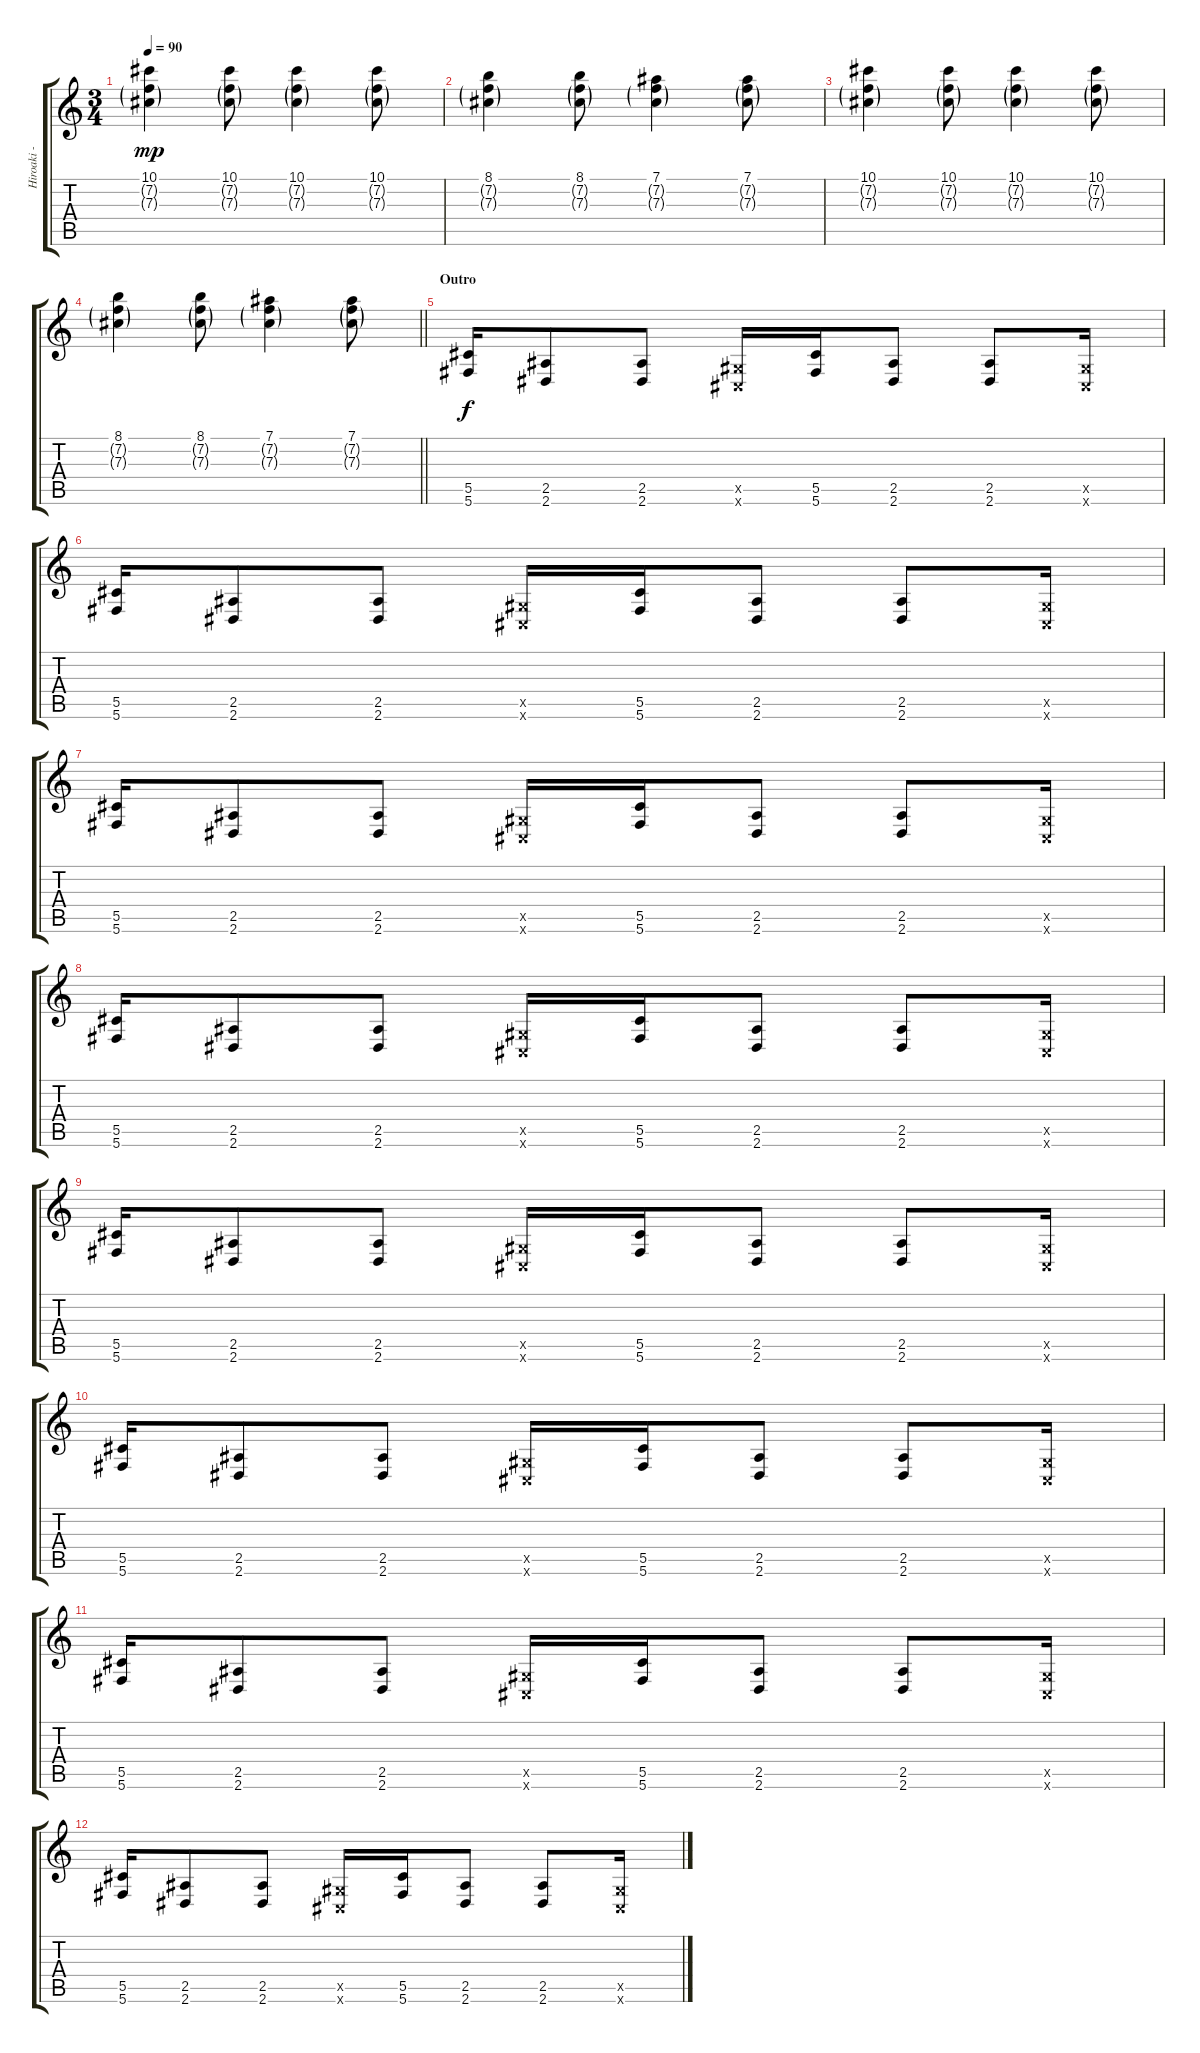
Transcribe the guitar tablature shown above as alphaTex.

\track ("Hiroaki - Guitar" "Hiroaki - ") {instrument distortionguitar}
\staff {score tabs}
\tuning (Eb4 Bb3 Gb3 Db3 Ab2 Db2) {hide}
\ts (3 4)
\tempo 90
\clef g2
\ks c
(10.1 7.2{g} 7.3{g}).4{dy mp} (10.1 7.2{g} 7.3{g}).8 (10.1 7.2{g} 7.3{g}).4 (10.1 7.2{g} 7.3{g}).8 |
(8.1 7.2{g} 7.3{g}).4 (8.1 7.2{g} 7.3{g}).8 (7.1 7.2{g} 7.3{g}).4 (7.1 7.2{g} 7.3{g}).8 |
(10.1 7.2{g} 7.3{g}).4 (10.1 7.2{g} 7.3{g}).8 (10.1 7.2{g} 7.3{g}).4 (10.1 7.2{g} 7.3{g}).8 |
\barLineRight lightlight
(8.1 7.2{g} 7.3{g}).4 (8.1 7.2{g} 7.3{g}).8 (7.1 7.2{g} 7.3{g}).4 (7.1 7.2{g} 7.3{g}).8 |
\section ("" "Outro")
(5.5 5.6).16{dy f volume 13 instrument distortionguitar} (2.5 2.6).8 (2.5 2.6).8 (0.5{x} 0.6{x}).16 (5.5 5.6).16 (2.5 2.6).8 (2.5 2.6).8 (0.5{x} 0.6{x}).16 |
(5.5 5.6).16 (2.5 2.6).8 (2.5 2.6).8 (0.5{x} 0.6{x}).16 (5.5 5.6).16 (2.5 2.6).8 (2.5 2.6).8 (0.5{x} 0.6{x}).16 |
(5.5 5.6).16 (2.5 2.6).8 (2.5 2.6).8 (0.5{x} 0.6{x}).16 (5.5 5.6).16 (2.5 2.6).8 (2.5 2.6).8 (0.5{x} 0.6{x}).16 |
(5.5 5.6).16 (2.5 2.6).8 (2.5 2.6).8 (0.5{x} 0.6{x}).16 (5.5 5.6).16 (2.5 2.6).8 (2.5 2.6).8 (0.5{x} 0.6{x}).16 |
(5.5 5.6).16 (2.5 2.6).8 (2.5 2.6).8 (0.5{x} 0.6{x}).16 (5.5 5.6).16 (2.5 2.6).8 (2.5 2.6).8 (0.5{x} 0.6{x}).16 |
(5.5 5.6).16 (2.5 2.6).8 (2.5 2.6).8 (0.5{x} 0.6{x}).16 (5.5 5.6).16 (2.5 2.6).8 (2.5 2.6).8 (0.5{x} 0.6{x}).16 |
(5.5 5.6).16 (2.5 2.6).8 (2.5 2.6).8 (0.5{x} 0.6{x}).16 (5.5 5.6).16 (2.5 2.6).8 (2.5 2.6).8 (0.5{x} 0.6{x}).16 |
(5.5 5.6).16 (2.5 2.6).8 (2.5 2.6).8 (0.5{x} 0.6{x}).16 (5.5 5.6).16 (2.5 2.6).8 (2.5 2.6).8 (0.5{x} 0.6{x}).16
